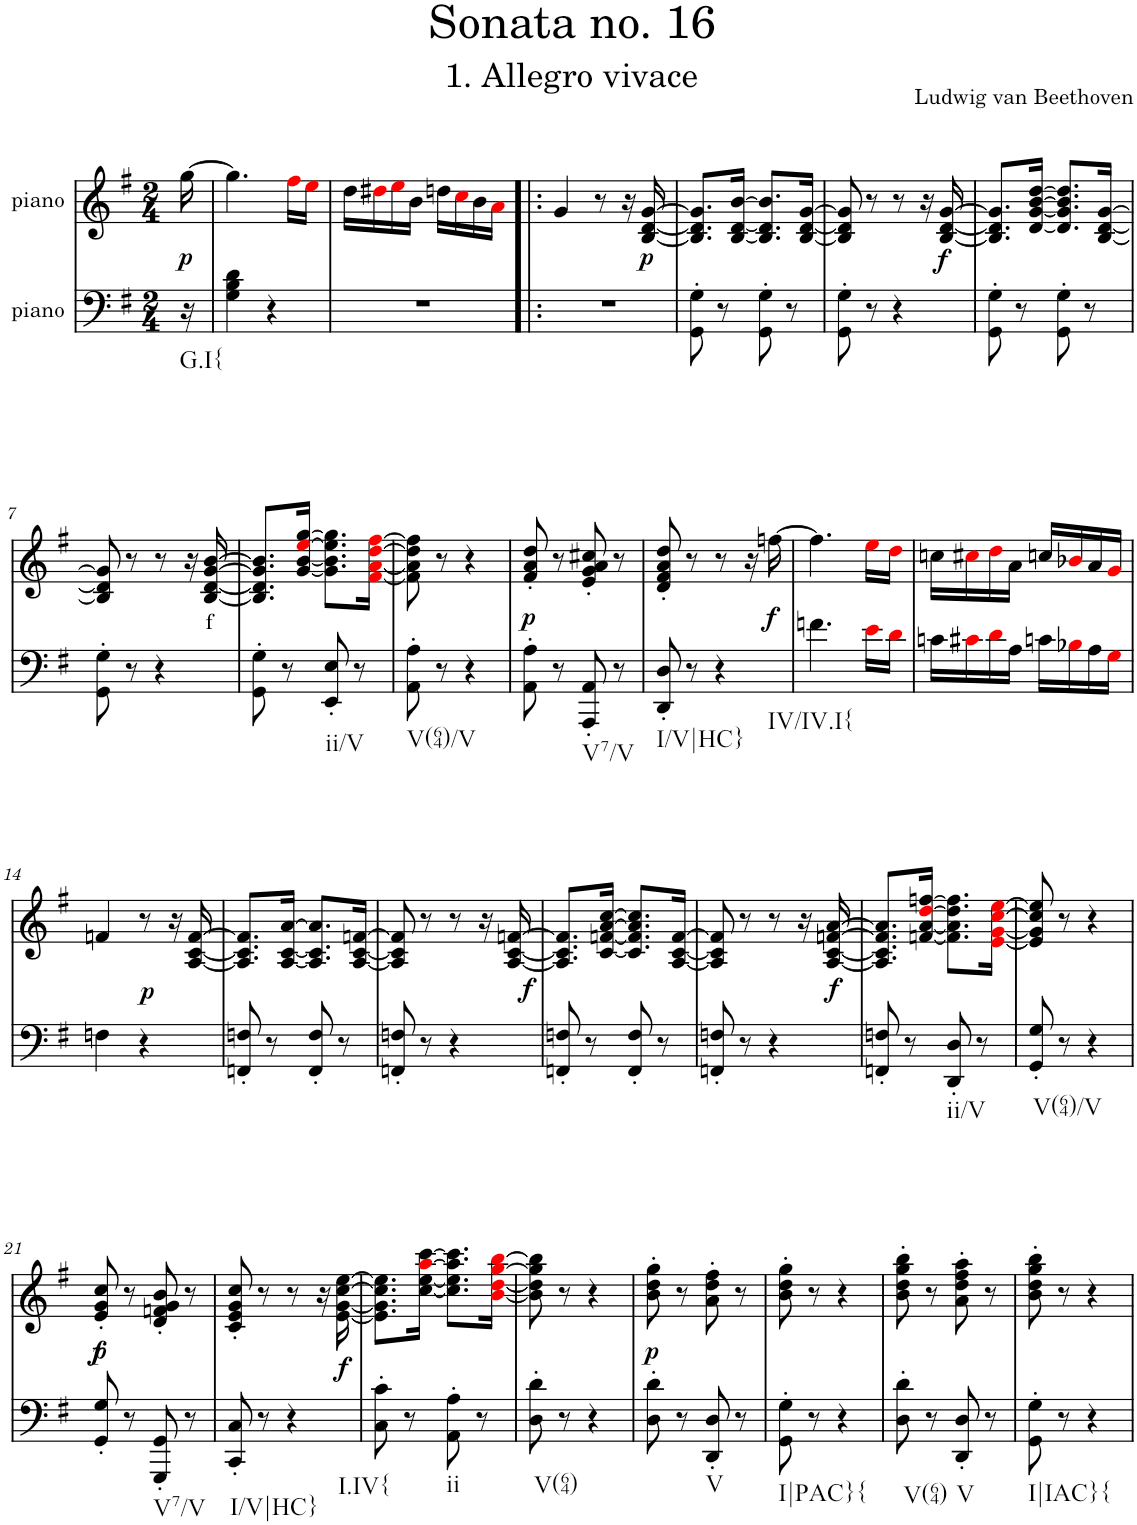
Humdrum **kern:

**kern	**dynam	**kern	**text	**dynam
*part2	*part2	*part1	*part1	*part1
*staff2	*staff2	*staff1	*staff1	*staff1
*I"piano	*	*I"piano	*	*
*I'Pno	*	*I'Pno	*	*
*clefF4	*	*clefG2	*	*
*k[f#]	*	*k[f#]	*	*
*G:	*	*G:	*	*
*M2/4	*	*M2/4	*	*
=	=	=	=	=
!LO:TX:b:t=G.I{	!	!	!	!
!	!	!	!	!LO:DY:b
16r	.	[16gg\	.	p
=1	=1	=1	=1	=1
4G\ 4B\ 4d\	.	4.gg\]	.	.
4r	.	.	.	.
.	.	16ff#i\LL	.	.
.	.	16eei\JJ	.	.
=2	=2	=2	=2	=2
2r	.	16dd\LL	.	.
.	.	16dd#Xi\	.	.
.	.	16eei\	.	.
.	.	16b\JJ	.	.
.	.	16ddn\LL	.	.
.	.	16cci\	.	.
.	.	16b\	.	.
.	.	16ai\JJ	.	.
=3!|:	=3!|:	=3!|:	=3!|:	=3!|:
2r	.	4g/	.	.
.	.	8r	.	.
.	.	16r	.	.
!	!	!	!	!LO:DY:b
.	.	[16B/ [16d/ [16g/	.	p
=4	=4	=4	=4	=4
8GG\' 8G\'	.	8.B/] 8.d/] 8.g/]L	.	.
8r	.	.	.	.
.	.	[16B/ [16d/ [16b/Jk	.	.
8GG\' 8G\'	.	8.B/] 8.d/] 8.b/]L	.	.
8r	.	.	.	.
.	.	[16B/ [16d/ [16g/Jk	.	.
=5	=5	=5	=5	=5
8GG\' 8G\'	.	8B/] 8d/] 8g/]	.	.
8r	.	8r	.	.
4r	.	8r	.	.
.	.	16r	.	.
!	!	!	!	!LO:DY:b
.	.	[16B/ [16d/ [16g/	.	f
=6	=6	=6	=6	=6
8GG\' 8G\'	.	8.B/] 8.d/] 8.g/]L	.	.
8r	.	.	.	.
.	.	[16d/ [16g/ [16b/ [16dd/Jk	.	.
8GG\' 8G\'	.	8.d/] 8.g/] 8.b/] 8.dd/]L	.	.
8r	.	.	.	.
.	.	[16B/ [16d/ [16g/Jk	.	.
!!LO:LB:g=z
=7	=7	=7	=7	=7
8GG\' 8G\'	.	8B/] 8d/] 8g/]	.	.
8r	.	8r	.	.
4r	.	8r	.	.
.	.	16r	.	.
!	!	!	!LO:LY:b	!
.	.	[16B/ [16d/ [16g/ [16b/	f	.
=8	=8	=8	=8	=8
8GG\' 8G\'	.	8.B/] 8.d/] 8.g/] 8.b/]L	.	.
8r	.	.	.	.
.	.	[16g/ [16b/ [16eei/ [16gg/Jk	.	.
!LO:TX:b:t=ii/V	!	!	!	!
8EE/' 8E/'	.	8.g\] 8.b\] 8.ee\] 8.gg\]L	.	.
8r	.	.	.	.
.	.	[16f#i\ [16ai\ [16ddi\ [16ff#i\Jk	.	.
=9	=9	=9	=9	=9
!LO:TX:b:t=V(64)/V	!	!	!	!
8AA\' 8A\'	.	8f#\] 8a\] 8dd\] 8ff#\]	.	.
8r	.	8r	.	.
4r	.	4r	.	.
=10	=10	=10	=10	=10
!	!	!	!LO:LY:b	!LO:DY:b
8AA\' 8A\'	.	8f#/' 8a/' 8dd/'	p	p
8r	.	8r	.	.
!LO:TX:b:t=V7/V	!	!	!	!
8AAA/' 8AA/'	.	8e/' 8g/' 8a/' 8cc#X/'	.	.
8r	.	8r	.	.
=11	=11	=11	=11	=11
!LO:TX:b:t=I/V|HC}	!	!	!	!
8DD/' 8D/'	.	8d/' 8f#/' 8a/' 8dd/'	.	.
8r	.	8r	.	.
!LO:TX:b:t=IV/IV.I{	!	!	!	!
4r	.	8r	.	.
.	.	16r	.	.
!	!	!	!LO:LY:b	!LO:DY:b
.	.	[16ffn\	f	f
=12	=12	=12	=12	=12
4.fn\	.	4.ff\]	.	.
16ei\LL	.	16eei\LL	.	.
16di\JJ	.	16ddi\JJ	.	.
=13	=13	=13	=13	=13
16cn\LL	.	16ccn\LL	.	.
16c#Xi\	.	16cc#Xi\	.	.
16di\	.	16ddi\	.	.
16A\JJ	.	16a\JJ	.	.
16cn\LL	.	16ccn/LL	.	.
16B-Xi\	.	16b-Xi/	.	.
16A\	.	16a/	.	.
16Gi\JJ	.	16gi/JJ	.	.
!!LO:LB:g=z
=14	=14	=14	=14	=14
4Fn\	.	4fn/	.	.
!	!LO:DY:a	!	!	!
4r	p	8r	.	.
.	.	16r	.	.
.	.	[16A/ [16c/ [16f/	.	.
=15	=15	=15	=15	=15
8FFn/' 8Fn/'	.	8.A/] 8.c/] 8.f/]L	.	.
8r	.	.	.	.
.	.	[16A/ [16c/ [16a/Jk	.	.
8FF/' 8F/'	.	8.A/] 8.c/] 8.a/]L	.	.
8r	.	.	.	.
.	.	[16A/ [16c/ [16fn/Jk	.	.
=16	=16	=16	=16	=16
8FFn/' 8Fn/'	.	8A/] 8c/] 8f/]	.	.
8r	.	8r	.	.
!	!LO:DY:a	!	!	!
4r	f	8r	.	.
.	.	16r	.	.
.	.	[16A/ [16c/ [16fn/	.	.
=17	=17	=17	=17	=17
8FFn/' 8Fn/'	.	8.A/] 8.c/] 8.f/]L	.	.
8r	.	.	.	.
.	.	[16c/ [16fn/ [16a/ [16cc/Jk	.	.
8FF/' 8F/'	.	8.c/] 8.f/] 8.a/] 8.cc/]L	.	.
8r	.	.	.	.
.	.	[16A/ [16c/ [16f/Jk	.	.
=18	=18	=18	=18	=18
8FFn/' 8Fn/'	.	8A/] 8c/] 8f/]	.	.
8r	.	8r	.	.
!	!LO:DY:a	!	!	!
4r	f	8r	.	.
.	.	16r	.	.
!	!	!	!LO:LY:b	!
.	.	[16A/ [16c/ [16fn/ [16a/	f	.
=19	=19	=19	=19	=19
8FFn/' 8Fn/'	.	8.A/] 8.c/] 8.f/] 8.a/]L	.	.
8r	.	.	.	.
.	.	[16fn/ [16a/ [16ddi/ [16ffn/Jk	.	.
!LO:TX:b:t=ii/V	!	!	!	!
8DD/' 8D/'	.	8.f\] 8.a\] 8.dd\] 8.ff\]L	.	.
8r	.	.	.	.
.	.	[16ei\ [16gi\ [16cci\ [16eei\Jk	.	.
=20	=20	=20	=20	=20
!LO:TX:b:t=V(64)/V	!	!	!	!
8GG/' 8G/'	.	8e/] 8g/] 8cc/] 8ee/]	.	.
8r	.	8r	.	.
4r	.	4r	.	.
!!LO:LB:g=z
=21	=21	=21	=21	=21
!	!	!	!	!LO:DY:b
!	!	!	!	!LO:DY:n=1:b
8GG/' 8G/'	.	8e/' 8g/' 8cc/'	.	p f
8r	.	8r	.	.
!LO:TX:b:t=V7/V	!	!	!	!
8GGG/' 8GG/'	.	8d/' 8fn/' 8g/' 8b/'	.	.
8r	.	8r	.	.
=22	=22	=22	=22	=22
!LO:TX:b:t=I/V|HC}	!	!	!	!
8CC/' 8C/'	.	8c/' 8e/' 8g/' 8cc/'	.	.
8r	.	8r	.	.
!LO:TX:b:t=I.IV{	!	!	!	!
!	!LO:DY:a	!	!	!
4r	f	8r	.	.
.	.	16r	.	.
.	.	[16e\ [16g\ [16cc\ [16ee\	.	.
=23	=23	=23	=23	=23
8C\' 8c\'	.	8.e\] 8.g\] 8.cc\] 8.ee\]L	.	.
8r	.	.	.	.
.	.	[16cc\ [16ee\ [16aai\ [16ccc\Jk	.	.
!LO:TX:b:t=ii	!	!	!	!
8AA\' 8A\'	.	8.cc\] 8.ee\] 8.aa\] 8.ccc\]L	.	.
8r	.	.	.	.
.	.	[16bi\ [16ddi\ [16ggi\ [16bbi\Jk	.	.
=24	=24	=24	=24	=24
!LO:TX:b:t=V(64)	!	!	!	!
8D\' 8d\'	.	8b\] 8dd\] 8gg\] 8bb\]	.	.
8r	.	8r	.	.
4r	.	4r	.	.
=25	=25	=25	=25	=25
!	!	!	!	!LO:DY:b
8D\' 8d\'	.	8b\' 8dd\' 8gg\'	.	p
8r	.	8r	.	.
!LO:TX:b:t=V	!	!	!	!
8DD/' 8D/'	.	8a\' 8dd\' 8ff#\'	.	.
8r	.	8r	.	.
=26	=26	=26	=26	=26
!LO:TX:b:t=I|PAC}{	!	!	!	!
8GG\' 8G\'	.	8b\' 8dd\' 8gg\'	.	.
8r	.	8r	.	.
4r	.	4r	.	.
=27	=27	=27	=27	=27
!LO:TX:b:t=V(64)	!	!	!	!
8D\' 8d\'	.	8b\' 8dd\' 8gg\' 8bb\'	.	.
8r	.	8r	.	.
!LO:TX:b:t=V	!	!	!	!
8DD/' 8D/'	.	8a\' 8dd\' 8ff#\' 8aa\'	.	.
8r	.	8r	.	.
=28	=28	=28	=28	=28
!LO:TX:b:t=I|IAC}{	!	!	!	!
8GG\' 8G\'	.	8b\' 8dd\' 8gg\' 8bb\'	.	.
8r	.	8r	.	.
4r	.	4r	.	.
=	=	=	=	=
*-	*-	*-	*-	*-
